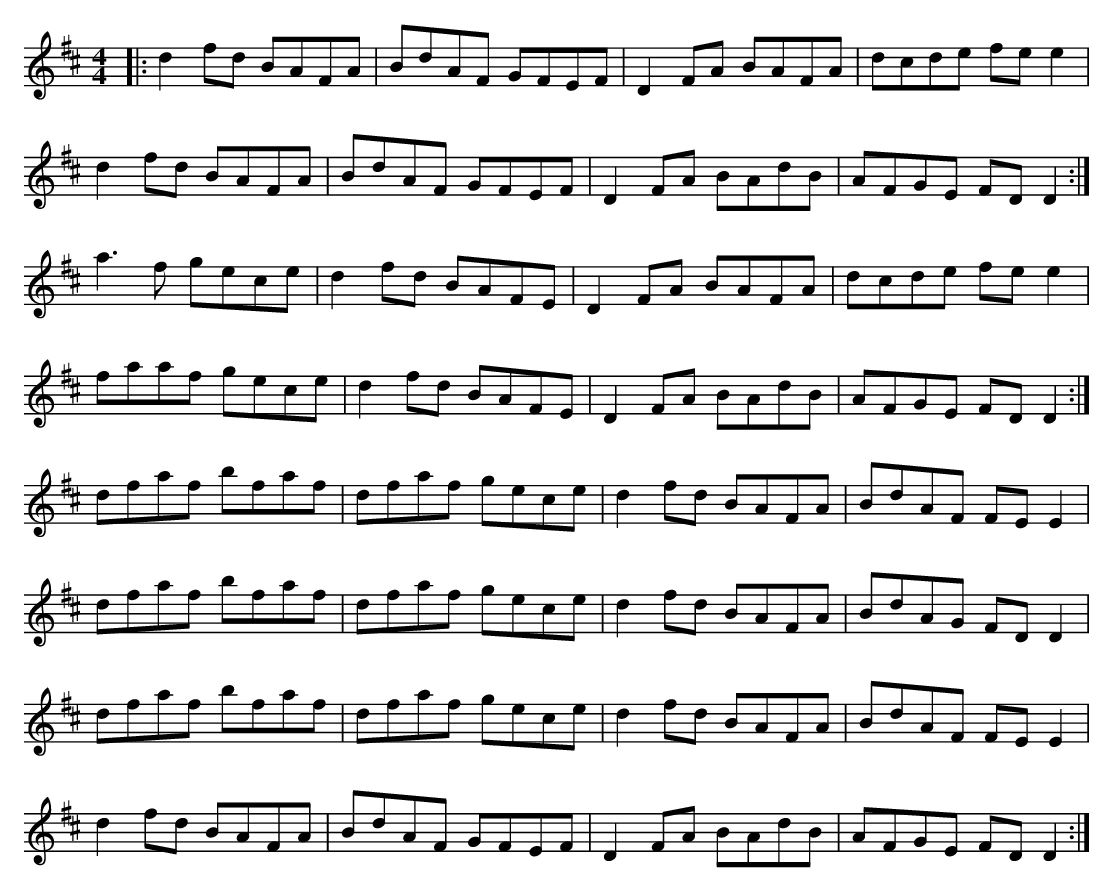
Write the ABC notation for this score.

X:1
M:4/4
K:D
|:d2fd BAFA|BdAF GFEF|D2FA BAFA|dcde fee2|
d2fd BAFA|BdAF GFEF|D2FA BAdB|AFGE FDD2:|
a3f gece|d2fd BAFE|D2FA BAFA|dcde fee2|
faaf gece|d2fd BAFE|D2FA BAdB|AFGE FDD2:|
dfaf bfaf|dfaf gece|d2fd BAFA|BdAF FEE2|
dfaf bfaf|dfaf gece|d2fd BAFA|BdAG FDD2|
dfaf bfaf|dfaf gece|d2fd BAFA|BdAF FEE2|
d2fd BAFA|BdAF GFEF|D2FA BAdB|AFGE FDD2:|
